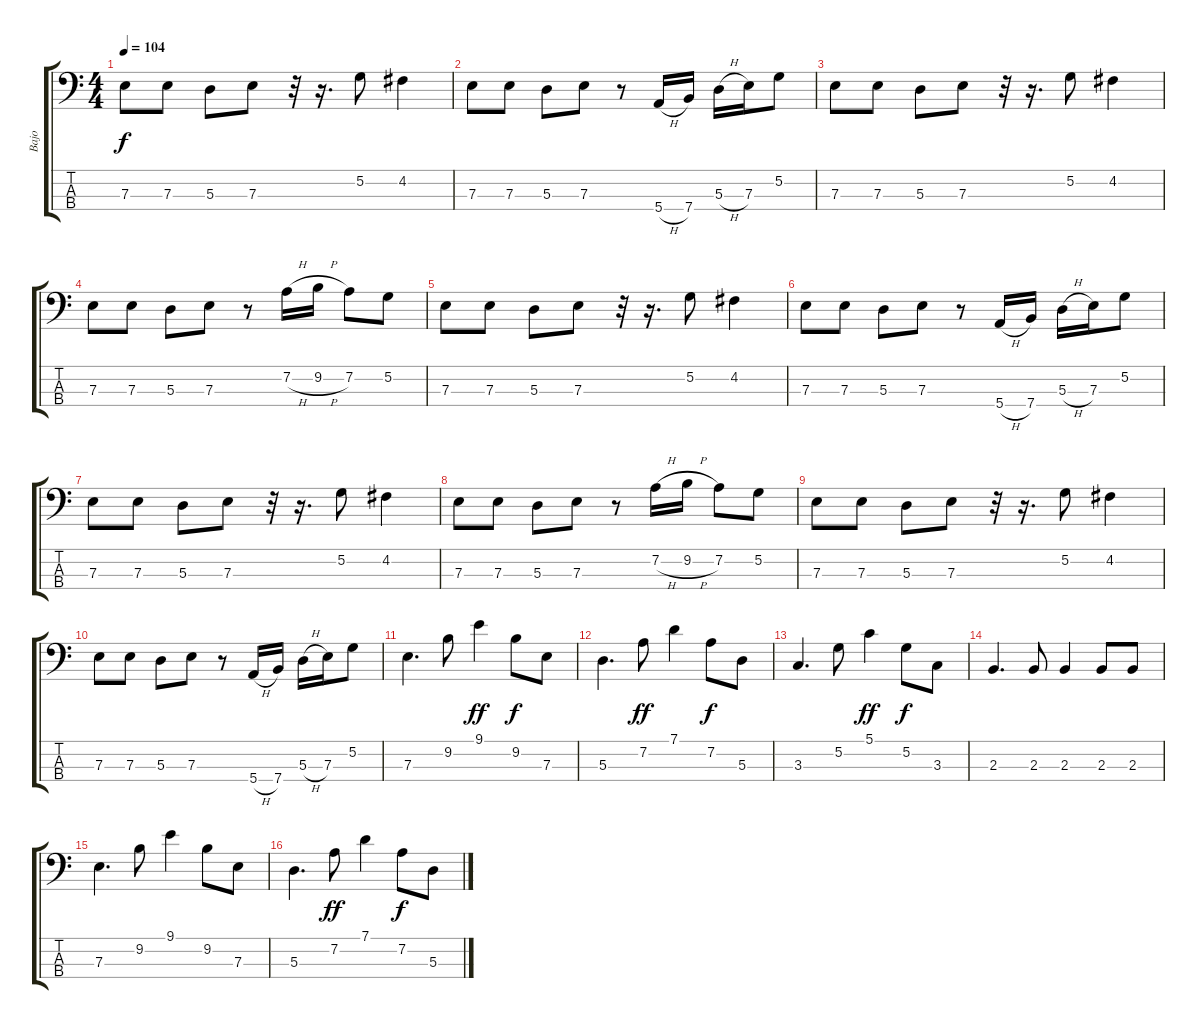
\track ("Bajo" "Bajo") {instrument electricbassfinger}
\staff {score tabs}
\tuning (G2 D2 A1 E1) {hide}
\ts (4 4)
\tempo 104
\clef f4
\ks c
7.3.8{dy f} 7.3.8 5.3.8 7.3.8 r.32 r.16{d} 5.2.8 4.2.4 |
7.3.8 7.3.8 5.3.8 7.3.8 r.8 5.4{h}.16 7.4.16 5.3{h}.16 7.3.16 5.2.8 |
7.3.8 7.3.8 5.3.8 7.3.8 r.32 r.16{d} 5.2.8 4.2.4 |
7.3.8 7.3.8 5.3.8 7.3.8 r.8 7.2{h}.16 9.2{h}.16 7.2.8 5.2.8 |
7.3.8 7.3.8 5.3.8 7.3.8 r.32 r.16{d} 5.2.8 4.2.4 |
7.3.8 7.3.8 5.3.8 7.3.8 r.8 5.4{h}.16 7.4.16 5.3{h}.16 7.3.16 5.2.8 |
7.3.8 7.3.8 5.3.8 7.3.8 r.32 r.16{d} 5.2.8 4.2.4 |
7.3.8 7.3.8 5.3.8 7.3.8 r.8 7.2{h}.16 9.2{h}.16 7.2.8 5.2.8 |
7.3.8 7.3.8 5.3.8 7.3.8 r.32 r.16{d} 5.2.8 4.2.4 |
7.3.8 7.3.8 5.3.8 7.3.8 r.8 5.4{h}.16 7.4.16 5.3{h}.16 7.3.16 5.2.8 |
7.3.4{d} 9.2.8 9.1.4{dy ff} 9.2.8{dy f} 7.3.8 |
5.3.4{d} 7.2.8{dy ff} 7.1.4 7.2.8{dy f} 5.3.8 |
3.3.4{d} 5.2.8 5.1.4{dy ff} 5.2.8{dy f} 3.3.8 |
2.3.4{d} 2.3.8 2.3.4 2.3.8 2.3.8 |
7.3.4{d} 9.2.8 9.1.4 9.2.8 7.3.8 |
5.3.4{d} 7.2.8{dy ff} 7.1.4 7.2.8{dy f} 5.3.8
